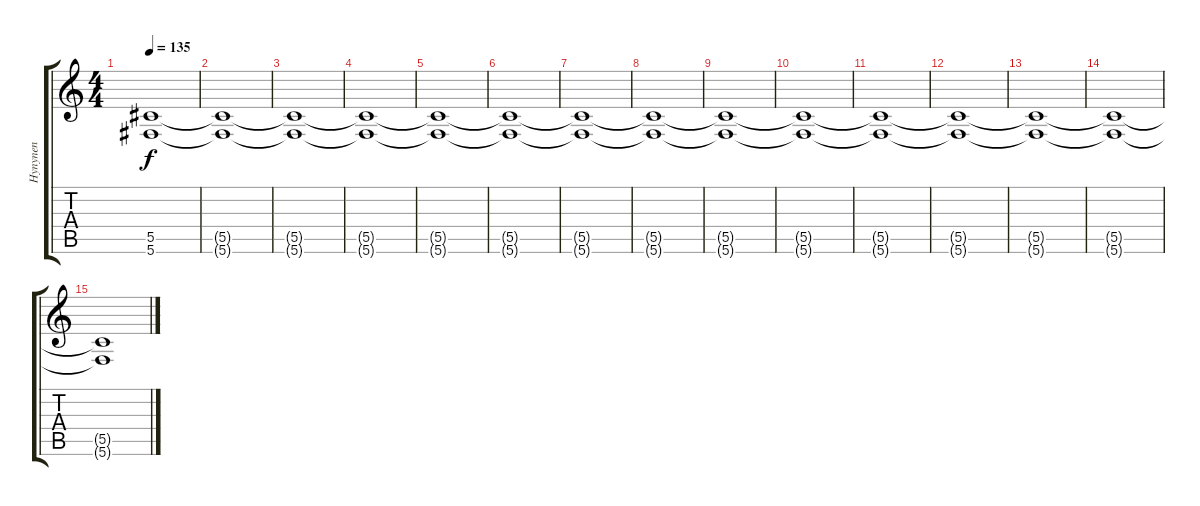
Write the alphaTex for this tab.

\track ("Hynynen" "Hynynen") {instrument distortionguitar}
\staff {score tabs}
\tuning (Eb4 Bb3 Gb3 Db3 Ab2 Db2) {hide}
\ts (4 4)
\tempo 135
\clef g2
\ks c
(5.5{t} 5.6{t}).1{dy f} |
(5.5{t} 5.6{t}).1 |
(5.5{t} 5.6{t}).1 |
(5.5{t} 5.6{t}).1{volume 5} |
(5.5{t} 5.6{t}).1 |
(5.5{t} 5.6{t}).1 |
(5.5{t} 5.6{t}).1 |
(5.5{t} 5.6{t}).1{volume 2} |
(5.5{t} 5.6{t}).1 |
(5.5{t} 5.6{t}).1 |
(5.5{t} 5.6{t}).1 |
(5.5{t} 5.6{t}).1{volume 0} |
(5.5{t} 5.6{t}).1 |
(5.5{t} 5.6{t}).1 |
(5.5{t} 5.6{t}).1
